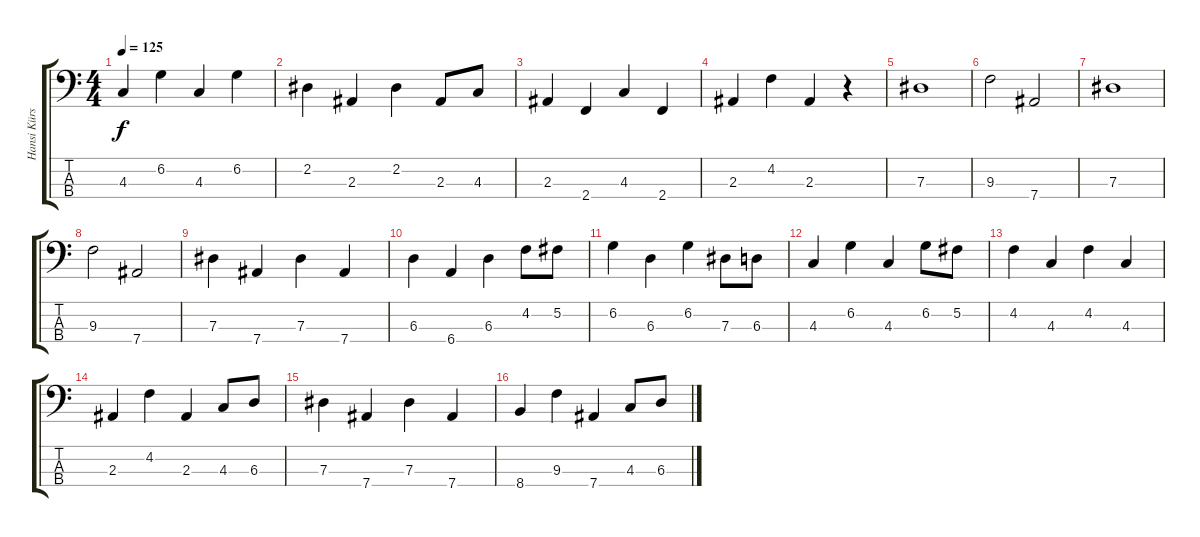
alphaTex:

\track ("Hansi Kürsh (Bass)" "Hansi Kürs") {instrument electricbasspick}
\staff {score tabs}
\tuning (Gb2 Db2 Ab1 Eb1) {hide}
\ts (4 4)
\tempo 125
\clef f4
\ks c
4.3.4{dy f} 6.2.4 4.3.4 6.2.4 |
2.2.4 2.3.4 2.2.4 2.3.8 4.3.8 |
2.3.4 2.4.4 4.3.4 2.4.4 |
2.3.4 4.2.4 2.3.4 r.4 |
7.3.1 |
9.3.2 7.4.2 |
7.3.1 |
9.3.2 7.4.2 |
7.3.4 7.4.4 7.3.4 7.4.4 |
6.3.4 6.4.4 6.3.4 4.2.8 5.2.8 |
6.2.4 6.3.4 6.2.4 7.3.8 6.3.8 |
4.3.4 6.2.4 4.3.4 6.2.8 5.2.8 |
4.2.4 4.3.4 4.2.4 4.3.4 |
2.3.4 4.2.4 2.3.4 4.3.8 6.3.8 |
7.3.4 7.4.4 7.3.4 7.4.4 |
8.4.4 9.3.4 7.4.4 4.3.8 6.3.8
